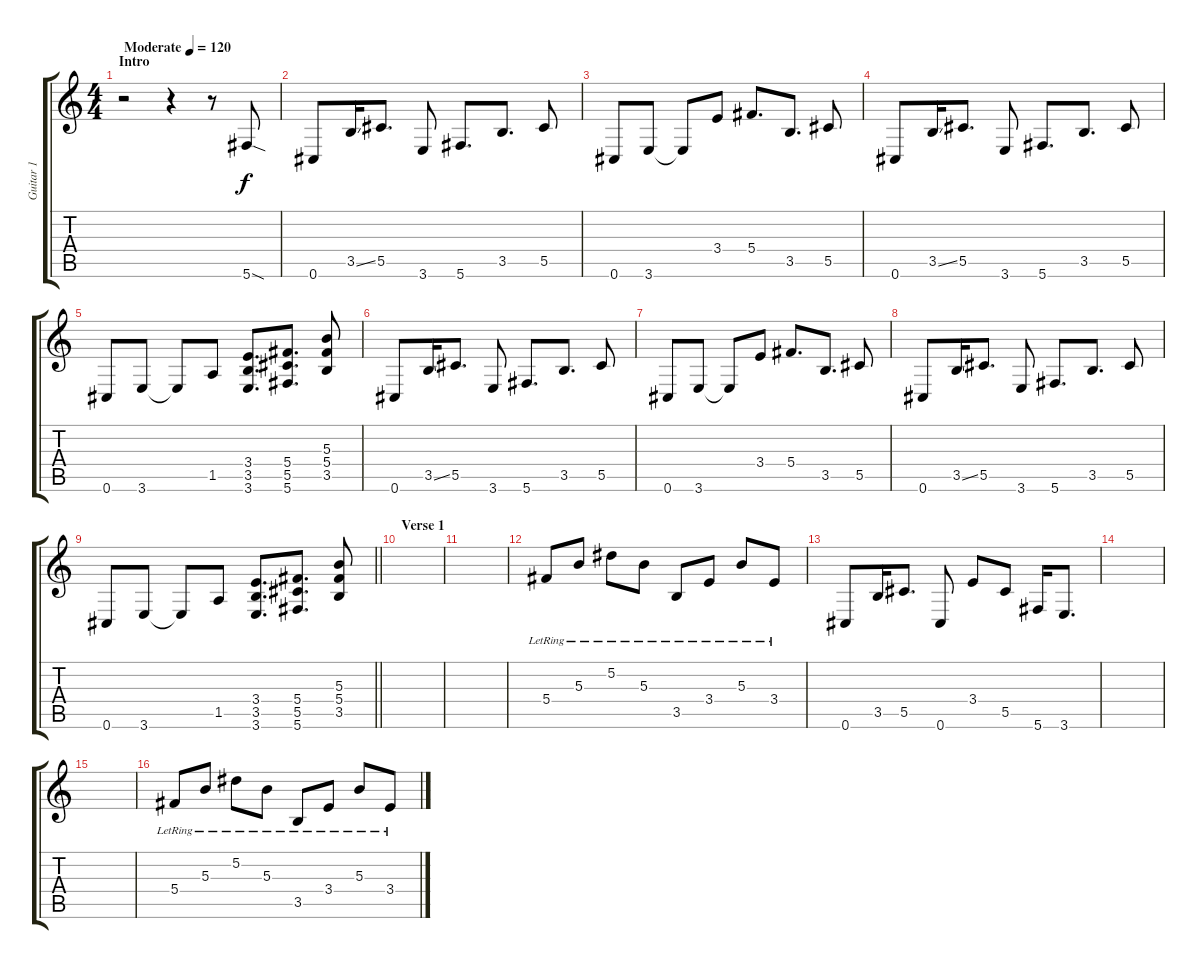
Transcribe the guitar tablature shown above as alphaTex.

\track ("Guitar 1" "Guitar 1") {instrument distortionguitar}
\staff {score tabs}
\tuning (Eb4 Bb3 Gb3 Db3 Ab2 Db2) {hide}
\ts (4 4)
\section ("" "Intro")
\tempo (120 "Moderate")
\clef g2
\ks c
r.2{dy f instrument guitarharmonics} r.4 r.8 5.6{sod}.8 |
0.6.8{instrument distortionguitar} 3.5{ss}.16 5.5.8{d} 3.6.8 5.6.8{d} 3.5.8{d} 5.5.8 |
0.6.8 3.6.8 3.6{t}.8 3.4.8 5.4.8{d} 3.5.8{d} 5.5.8 |
0.6.8 3.5{ss}.16 5.5.8{d} 3.6.8 5.6.8{d} 3.5.8{d} 5.5.8 |
0.6.8 3.6.8 3.6{t}.8 1.5.8 (3.4 3.5 3.6).8{d} (5.4 5.5 5.6).8{d} (5.3 5.4 3.5).8 |
0.6.8 3.5{ss}.16 5.5.8{d} 3.6.8 5.6.8{d} 3.5.8{d} 5.5.8 |
0.6.8 3.6.8 3.6{t}.8 3.4.8 5.4.8{d} 3.5.8{d} 5.5.8 |
0.6.8 3.5{ss}.16 5.5.8{d} 3.6.8 5.6.8{d} 3.5.8{d} 5.5.8 |
\barLineRight lightlight
0.6.8 3.6.8 3.6{t}.8 1.5.8 (3.4 3.5 3.6).8{d} (5.4 5.5 5.6).8{d} (5.3 5.4 3.5).8 |
\section ("" "Verse 1")
|
|
5.4{lr}.8 5.3{lr}.8 5.2{lr}.8 5.3{lr}.8 3.5{lr}.8 3.4{lr}.8 5.3{lr}.8 3.4{lr}.8 |
0.6.8 3.5.16 5.5.8{d} 0.6.8 3.4.8 5.5.8 5.6.16 3.6.8{d} |
|
|
5.4{lr}.8 5.3{lr}.8 5.2{lr}.8 5.3{lr}.8 3.5{lr}.8 3.4{lr}.8 5.3{lr}.8 3.4{lr}.8
